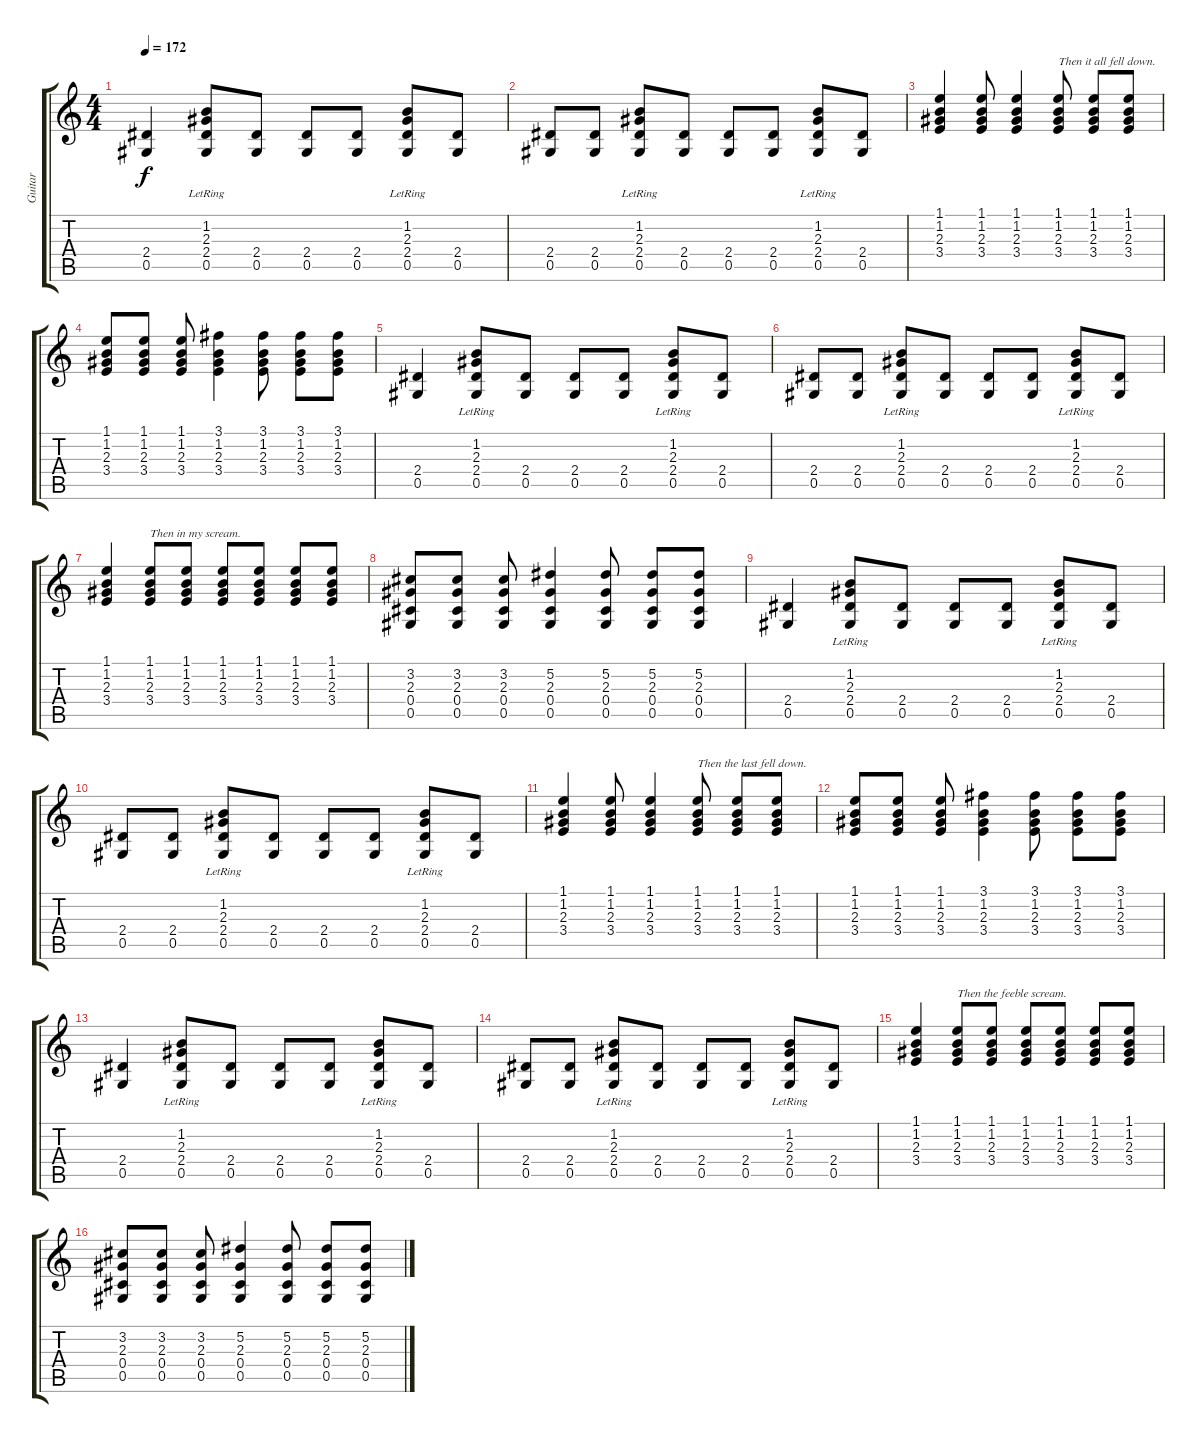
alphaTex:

\track ("Guitar" "Guitar") {instrument overdrivenguitar}
\staff {score tabs}
\tuning (Eb4 Bb3 Gb3 Db3 Ab2 Eb2) {hide}
\ts (4 4)
\tempo 172
\clef g2
\ks c
(2.4 0.5).4{dy f} (1.2{lr} 2.3{lr} 2.4 0.5).8 (2.4 0.5).8 (2.4 0.5).8 (2.4 0.5).8 (1.2{lr} 2.3{lr} 2.4 0.5).8 (2.4 0.5).8 |
(2.4 0.5).8 (2.4 0.5).8 (1.2{lr} 2.3{lr} 2.4 0.5).8 (2.4 0.5).8 (2.4 0.5).8 (2.4 0.5).8 (1.2{lr} 2.3{lr} 2.4 0.5).8 (2.4 0.5).8 |
(1.1 1.2 2.3 3.4).4 (1.1 1.2 2.3 3.4).8 (1.1 1.2 2.3 3.4).4 (1.1 1.2 2.3 3.4).8{txt "Then it all fell down."} (1.1 1.2 2.3 3.4).8 (1.1 1.2 2.3 3.4).8 |
(1.1 1.2 2.3 3.4).8 (1.1 1.2 2.3 3.4).8 (1.1 1.2 2.3 3.4).8 (3.1 1.2 2.3 3.4).4 (3.1 1.2 2.3 3.4).8 (3.1 1.2 2.3 3.4).8 (3.1 1.2 2.3 3.4).8 |
(2.4 0.5).4 (1.2{lr} 2.3{lr} 2.4 0.5).8 (2.4 0.5).8 (2.4 0.5).8 (2.4 0.5).8 (1.2{lr} 2.3{lr} 2.4 0.5).8 (2.4 0.5).8 |
(2.4 0.5).8 (2.4 0.5).8 (1.2{lr} 2.3{lr} 2.4 0.5).8 (2.4 0.5).8 (2.4 0.5).8 (2.4 0.5).8 (1.2{lr} 2.3{lr} 2.4 0.5).8 (2.4 0.5).8 |
(1.1 1.2 2.3 3.4).4 (1.1 1.2 2.3 3.4).8{txt "Then in my scream."} (1.1 1.2 2.3 3.4).8 (1.1 1.2 2.3 3.4).8 (1.1 1.2 2.3 3.4).8 (1.1 1.2 2.3 3.4).8 (1.1 1.2 2.3 3.4).8 |
(3.2 2.3 0.4 0.5).8 (3.2 2.3 0.4 0.5).8 (3.2 2.3 0.4 0.5).8 (5.2 2.3 0.4 0.5).4 (5.2 2.3 0.4 0.5).8 (5.2 2.3 0.4 0.5).8 (5.2 2.3 0.4 0.5).8 |
(2.4 0.5).4 (1.2{lr} 2.3{lr} 2.4 0.5).8 (2.4 0.5).8 (2.4 0.5).8 (2.4 0.5).8 (1.2{lr} 2.3{lr} 2.4 0.5).8 (2.4 0.5).8 |
(2.4 0.5).8 (2.4 0.5).8 (1.2{lr} 2.3{lr} 2.4 0.5).8 (2.4 0.5).8 (2.4 0.5).8 (2.4 0.5).8 (1.2{lr} 2.3{lr} 2.4 0.5).8 (2.4 0.5).8 |
(1.1 1.2 2.3 3.4).4 (1.1 1.2 2.3 3.4).8 (1.1 1.2 2.3 3.4).4 (1.1 1.2 2.3 3.4).8{txt "Then the last fell down."} (1.1 1.2 2.3 3.4).8 (1.1 1.2 2.3 3.4).8 |
(1.1 1.2 2.3 3.4).8 (1.1 1.2 2.3 3.4).8 (1.1 1.2 2.3 3.4).8 (3.1 1.2 2.3 3.4).4 (3.1 1.2 2.3 3.4).8 (3.1 1.2 2.3 3.4).8 (3.1 1.2 2.3 3.4).8 |
(2.4 0.5).4 (1.2{lr} 2.3{lr} 2.4 0.5).8 (2.4 0.5).8 (2.4 0.5).8 (2.4 0.5).8 (1.2{lr} 2.3{lr} 2.4 0.5).8 (2.4 0.5).8 |
(2.4 0.5).8 (2.4 0.5).8 (1.2{lr} 2.3{lr} 2.4 0.5).8 (2.4 0.5).8 (2.4 0.5).8 (2.4 0.5).8 (1.2{lr} 2.3{lr} 2.4 0.5).8 (2.4 0.5).8 |
(1.1 1.2 2.3 3.4).4 (1.1 1.2 2.3 3.4).8{txt "Then the feeble scream."} (1.1 1.2 2.3 3.4).8 (1.1 1.2 2.3 3.4).8 (1.1 1.2 2.3 3.4).8 (1.1 1.2 2.3 3.4).8 (1.1 1.2 2.3 3.4).8 |
(3.2 2.3 0.4 0.5).8 (3.2 2.3 0.4 0.5).8 (3.2 2.3 0.4 0.5).8 (5.2 2.3 0.4 0.5).4 (5.2 2.3 0.4 0.5).8 (5.2 2.3 0.4 0.5).8 (5.2 2.3 0.4 0.5).8
